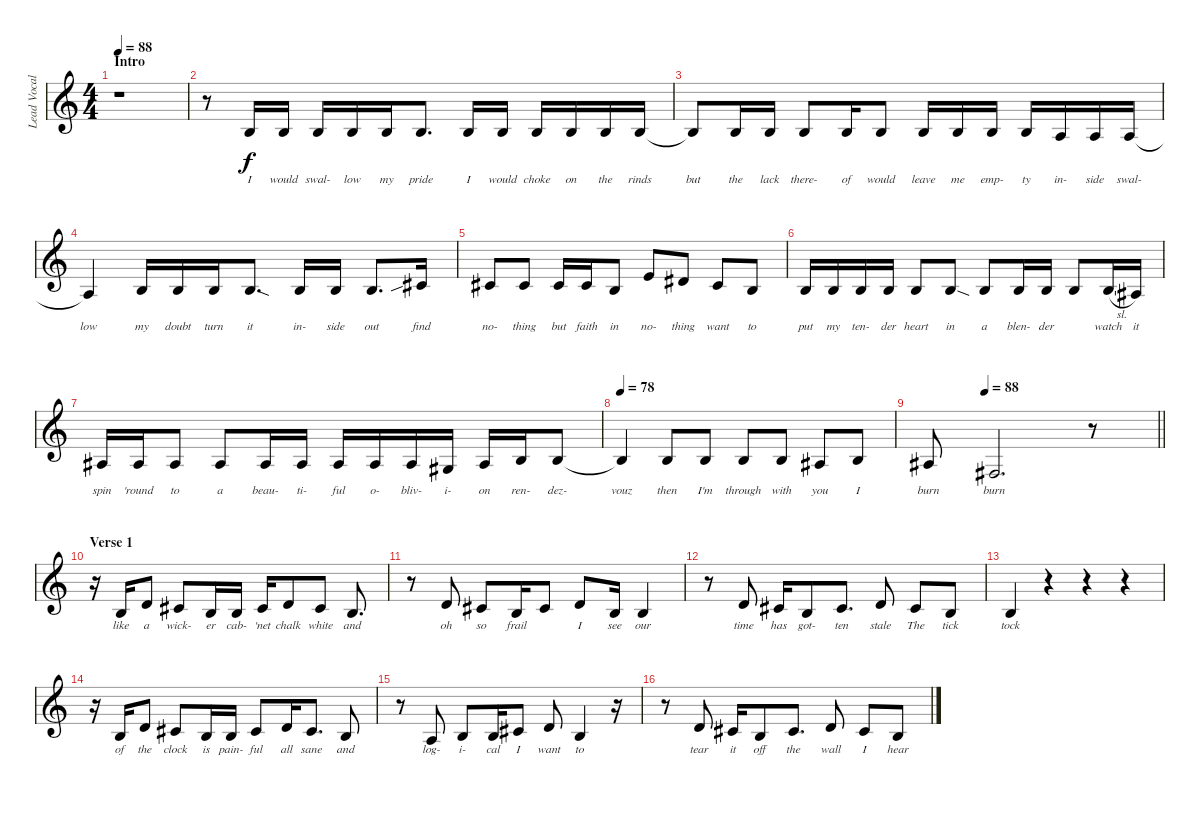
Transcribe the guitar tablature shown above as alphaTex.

\track ("Lead Vocals/Harmony" "Lead Vocal") {instrument oboe}
\staff {score}
\tuning (E4 B3 G3 D3 A2 E2) {hide}
\ts (4 4)
\section ("" "Intro")
\tempo 88
\tempo 83
\tempo 88
\clef g2
\ks c
r.1{dy f instrument oboe} |
r.8 0.2.16{lyrics (0 "I") lyrics (1 "") lyrics (2 "") lyrics (3 "") lyrics (4 "")} 0.2.16{lyrics (0 "would") lyrics (1 "") lyrics (2 "") lyrics (3 "") lyrics (4 "")} 0.2.16{lyrics (0 "swal-") lyrics (1 "") lyrics (2 "") lyrics (3 "") lyrics (4 "")} 0.2.16{lyrics (0 "low") lyrics (1 "") lyrics (2 "") lyrics (3 "") lyrics (4 "")} 0.2.16{lyrics (0 "my") lyrics (1 "") lyrics (2 "") lyrics (3 "") lyrics (4 "")} 0.2.8{d lyrics (0 "pride") lyrics (1 "") lyrics (2 "") lyrics (3 "") lyrics (4 "")} 0.2.16{lyrics (0 "I") lyrics (1 "") lyrics (2 "") lyrics (3 "") lyrics (4 "")} 0.2.16{lyrics (0 "would") lyrics (1 "") lyrics (2 "") lyrics (3 "") lyrics (4 "")} 0.2.16{lyrics (0 "choke") lyrics (1 "") lyrics (2 "") lyrics (3 "") lyrics (4 "")} 0.2.16{lyrics (0 "on") lyrics (1 "") lyrics (2 "") lyrics (3 "") lyrics (4 "")} 0.2.16{lyrics (0 "the") lyrics (1 "") lyrics (2 "") lyrics (3 "") lyrics (4 "")} 0.2.16{lyrics (0 "rinds") lyrics (1 "") lyrics (2 "") lyrics (3 "") lyrics (4 "")} |
0.2{t}.8{lyrics (0 "but") lyrics (1 "") lyrics (2 "") lyrics (3 "") lyrics (4 "")} 0.2.16{lyrics (0 "the") lyrics (1 "") lyrics (2 "") lyrics (3 "") lyrics (4 "")} 0.2.16{lyrics (0 "lack") lyrics (1 "") lyrics (2 "") lyrics (3 "") lyrics (4 "")} 0.2.8{lyrics (0 "there-") lyrics (1 "") lyrics (2 "") lyrics (3 "") lyrics (4 "")} 0.2.16{lyrics (0 "of") lyrics (1 "") lyrics (2 "") lyrics (3 "") lyrics (4 "")} 0.2.8{lyrics (0 "would") lyrics (1 "") lyrics (2 "") lyrics (3 "") lyrics (4 "")} 0.2.16{lyrics (0 "leave") lyrics (1 "") lyrics (2 "") lyrics (3 "") lyrics (4 "")} 0.2.16{lyrics (0 "me") lyrics (1 "") lyrics (2 "") lyrics (3 "") lyrics (4 "")} 0.2.16{lyrics (0 "emp-") lyrics (1 "") lyrics (2 "") lyrics (3 "") lyrics (4 "")} 0.2.16{lyrics (0 "ty") lyrics (1 "") lyrics (2 "") lyrics (3 "") lyrics (4 "")} 2.3.16{lyrics (0 "in-") lyrics (1 "") lyrics (2 "") lyrics (3 "") lyrics (4 "")} 2.3.16{lyrics (0 "side") lyrics (1 "") lyrics (2 "") lyrics (3 "") lyrics (4 "")} 2.3.16{lyrics (0 "swal-") lyrics (1 "") lyrics (2 "") lyrics (3 "") lyrics (4 "")} |
2.3{t}.4{lyrics (0 "low") lyrics (1 "") lyrics (2 "") lyrics (3 "") lyrics (4 "")} 0.2.16{lyrics (0 "my") lyrics (1 "") lyrics (2 "") lyrics (3 "") lyrics (4 "")} 0.2.16{lyrics (0 "doubt") lyrics (1 "") lyrics (2 "") lyrics (3 "") lyrics (4 "")} 0.2.16{lyrics (0 "turn") lyrics (1 "") lyrics (2 "") lyrics (3 "") lyrics (4 "")} 0.2{sod}.8{d lyrics (0 "it") lyrics (1 "") lyrics (2 "") lyrics (3 "") lyrics (4 "")} 0.2.16{lyrics (0 "in-") lyrics (1 "") lyrics (2 "") lyrics (3 "") lyrics (4 "")} 0.2.16{lyrics (0 "side") lyrics (1 "") lyrics (2 "") lyrics (3 "") lyrics (4 "")} 0.2.8{d lyrics (0 "out") lyrics (1 "") lyrics (2 "") lyrics (3 "") lyrics (4 "")} 2.2{sib}.16{lyrics (0 "find") lyrics (1 "") lyrics (2 "") lyrics (3 "") lyrics (4 "")} |
2.2.8{lyrics (0 "no-") lyrics (1 "") lyrics (2 "") lyrics (3 "") lyrics (4 "")} 2.2.8{lyrics (0 "thing") lyrics (1 "") lyrics (2 "") lyrics (3 "") lyrics (4 "")} 2.2.16{lyrics (0 "but") lyrics (1 "") lyrics (2 "") lyrics (3 "") lyrics (4 "")} 2.2.16{lyrics (0 "faith") lyrics (1 "") lyrics (2 "") lyrics (3 "") lyrics (4 "")} 0.2.8{lyrics (0 "in") lyrics (1 "") lyrics (2 "") lyrics (3 "") lyrics (4 "")} 5.2.8{lyrics (0 "no-") lyrics (1 "") lyrics (2 "") lyrics (3 "") lyrics (4 "")} 4.2.8{lyrics (0 "thing") lyrics (1 "") lyrics (2 "") lyrics (3 "") lyrics (4 "")} 2.2.8{lyrics (0 "want") lyrics (1 "") lyrics (2 "") lyrics (3 "") lyrics (4 "")} 0.2.8{lyrics (0 "to") lyrics (1 "") lyrics (2 "") lyrics (3 "") lyrics (4 "")} |
0.2.16{lyrics (0 "put") lyrics (1 "") lyrics (2 "") lyrics (3 "") lyrics (4 "")} 0.2.16{lyrics (0 "my") lyrics (1 "") lyrics (2 "") lyrics (3 "") lyrics (4 "")} 0.2.16{lyrics (0 "ten-") lyrics (1 "") lyrics (2 "") lyrics (3 "") lyrics (4 "")} 0.2.16{lyrics (0 "der") lyrics (1 "") lyrics (2 "") lyrics (3 "") lyrics (4 "")} 0.2.8{lyrics (0 "heart") lyrics (1 "") lyrics (2 "") lyrics (3 "") lyrics (4 "")} 0.2{sod}.8{lyrics (0 "in") lyrics (1 "") lyrics (2 "") lyrics (3 "") lyrics (4 "")} 0.2.8{lyrics (0 "a") lyrics (1 "") lyrics (2 "") lyrics (3 "") lyrics (4 "")} 0.2.16{lyrics (0 "blen-") lyrics (1 "") lyrics (2 "") lyrics (3 "") lyrics (4 "")} 0.2.16{lyrics (0 "der") lyrics (1 "") lyrics (2 "") lyrics (3 "") lyrics (4 "")} 0.2.8{lyrics (0 "") lyrics (1 "") lyrics (2 "") lyrics (3 "") lyrics (4 "")} 4.3{sl}.16{lyrics (0 "watch") lyrics (1 "") lyrics (2 "") lyrics (3 "") lyrics (4 "")} 3.3.16{lyrics (0 "it") lyrics (1 "") lyrics (2 "") lyrics (3 "") lyrics (4 "")} |
3.3.16{lyrics (0 "spin") lyrics (1 "") lyrics (2 "") lyrics (3 "") lyrics (4 "")} 3.3.16{lyrics (0 "'round") lyrics (1 "") lyrics (2 "") lyrics (3 "") lyrics (4 "")} 3.3.8{lyrics (0 "to") lyrics (1 "") lyrics (2 "") lyrics (3 "") lyrics (4 "")} 3.3.8{lyrics (0 "a") lyrics (1 "") lyrics (2 "") lyrics (3 "") lyrics (4 "")} 3.3.16{lyrics (0 "beau-") lyrics (1 "") lyrics (2 "") lyrics (3 "") lyrics (4 "")} 3.3.16{lyrics (0 "ti-") lyrics (1 "") lyrics (2 "") lyrics (3 "") lyrics (4 "")} 3.3.16{lyrics (0 "ful") lyrics (1 "") lyrics (2 "") lyrics (3 "") lyrics (4 "")} 3.3.16{lyrics (0 "o-") lyrics (1 "") lyrics (2 "") lyrics (3 "") lyrics (4 "")} 3.3.16{lyrics (0 "bliv-") lyrics (1 "") lyrics (2 "") lyrics (3 "") lyrics (4 "")} 1.3.16{lyrics (0 "i-") lyrics (1 "") lyrics (2 "") lyrics (3 "") lyrics (4 "")} 3.3.16{lyrics (0 "on") lyrics (1 "") lyrics (2 "") lyrics (3 "") lyrics (4 "")} 4.3.16{lyrics (0 "ren-") lyrics (1 "") lyrics (2 "") lyrics (3 "") lyrics (4 "")} 4.3.8{lyrics (0 "dez-") lyrics (1 "") lyrics (2 "") lyrics (3 "") lyrics (4 "")} |
\tempo 78
4.3{t}.4{lyrics (0 "vouz") lyrics (1 "") lyrics (2 "") lyrics (3 "") lyrics (4 "")} 4.3.8{lyrics (0 "then") lyrics (1 "") lyrics (2 "") lyrics (3 "") lyrics (4 "")} 4.3.8{lyrics (0 "I'm") lyrics (1 "") lyrics (2 "") lyrics (3 "") lyrics (4 "")} 4.3.8{lyrics (0 "through") lyrics (1 "") lyrics (2 "") lyrics (3 "") lyrics (4 "")} 4.3.8{lyrics (0 "with") lyrics (1 "") lyrics (2 "") lyrics (3 "") lyrics (4 "")} 3.3.8{lyrics (0 "you") lyrics (1 "") lyrics (2 "") lyrics (3 "") lyrics (4 "")} 4.3.8{lyrics (0 "I") lyrics (1 "") lyrics (2 "") lyrics (3 "") lyrics (4 "")} |
\tempo (88 0.25)
\barLineRight lightlight
3.3.8{lyrics (0 "burn") lyrics (1 "") lyrics (2 "") lyrics (3 "") lyrics (4 "")} 4.4.2{d lyrics (0 "burn") lyrics (1 "") lyrics (2 "") lyrics (3 "") lyrics (4 "")} r.8 |
\section ("" "Verse 1")
r.16 0.2.16{lyrics (0 "like") lyrics (1 "") lyrics (2 "") lyrics (3 "") lyrics (4 "")} 3.2.8{lyrics (0 "a") lyrics (1 "") lyrics (2 "") lyrics (3 "") lyrics (4 "")} 2.2.8{lyrics (0 "wick-") lyrics (1 "") lyrics (2 "") lyrics (3 "") lyrics (4 "")} 0.2.16{lyrics (0 "er") lyrics (1 "") lyrics (2 "") lyrics (3 "") lyrics (4 "")} 0.2.16{lyrics (0 "cab-") lyrics (1 "") lyrics (2 "") lyrics (3 "") lyrics (4 "")} 2.2.16{lyrics (0 "'net") lyrics (1 "") lyrics (2 "") lyrics (3 "") lyrics (4 "")} 3.2.8{lyrics (0 "chalk") lyrics (1 "") lyrics (2 "") lyrics (3 "") lyrics (4 "")} 2.2.8{lyrics (0 "white") lyrics (1 "") lyrics (2 "") lyrics (3 "") lyrics (4 "")} 0.2.8{d lyrics (0 "and") lyrics (1 "") lyrics (2 "") lyrics (3 "") lyrics (4 "")} |
r.8 3.2.8{lyrics (0 "oh") lyrics (1 "") lyrics (2 "") lyrics (3 "") lyrics (4 "")} 2.2.8{lyrics (0 "so") lyrics (1 "") lyrics (2 "") lyrics (3 "") lyrics (4 "")} 0.2.16{lyrics (0 "frail") lyrics (1 "") lyrics (2 "") lyrics (3 "") lyrics (4 "")} 2.2.8{lyrics (0 "") lyrics (1 "") lyrics (2 "") lyrics (3 "") lyrics (4 "")} 3.2.8{lyrics (0 "I") lyrics (1 "") lyrics (2 "") lyrics (3 "") lyrics (4 "")} 0.2.16{lyrics (0 "see") lyrics (1 "") lyrics (2 "") lyrics (3 "") lyrics (4 "")} 0.2.4{lyrics (0 "our") lyrics (1 "") lyrics (2 "") lyrics (3 "") lyrics (4 "")} |
r.8 3.2.8{lyrics (0 "time") lyrics (1 "") lyrics (2 "") lyrics (3 "") lyrics (4 "")} 2.2.16{lyrics (0 "has") lyrics (1 "") lyrics (2 "") lyrics (3 "") lyrics (4 "")} 0.2.8{lyrics (0 "got-") lyrics (1 "") lyrics (2 "") lyrics (3 "") lyrics (4 "")} 2.2.8{d lyrics (0 "ten") lyrics (1 "") lyrics (2 "") lyrics (3 "") lyrics (4 "")} 3.2.8{lyrics (0 "stale") lyrics (1 "") lyrics (2 "") lyrics (3 "") lyrics (4 "")} 2.2.8{lyrics (0 "The") lyrics (1 "") lyrics (2 "") lyrics (3 "") lyrics (4 "")} 0.2.8{lyrics (0 "tick") lyrics (1 "") lyrics (2 "") lyrics (3 "") lyrics (4 "")} |
0.2.4{lyrics (0 "tock") lyrics (1 "") lyrics (2 "") lyrics (3 "") lyrics (4 "")} r.4 r.4 r.4 |
r.16 0.2.16{lyrics (0 "of") lyrics (1 "") lyrics (2 "") lyrics (3 "") lyrics (4 "")} 3.2.8{lyrics (0 "the") lyrics (1 "") lyrics (2 "") lyrics (3 "") lyrics (4 "")} 2.2.8{lyrics (0 "clock") lyrics (1 "") lyrics (2 "") lyrics (3 "") lyrics (4 "")} 0.2.16{lyrics (0 "is") lyrics (1 "") lyrics (2 "") lyrics (3 "") lyrics (4 "")} 0.2.16{lyrics (0 "pain-") lyrics (1 "") lyrics (2 "") lyrics (3 "") lyrics (4 "")} 2.2.8{lyrics (0 "ful") lyrics (1 "") lyrics (2 "") lyrics (3 "") lyrics (4 "")} 3.2.16{lyrics (0 "all") lyrics (1 "") lyrics (2 "") lyrics (3 "") lyrics (4 "")} 2.2.8{d lyrics (0 "sane") lyrics (1 "") lyrics (2 "") lyrics (3 "") lyrics (4 "")} 0.2.8{lyrics (0 "and") lyrics (1 "") lyrics (2 "") lyrics (3 "") lyrics (4 "")} |
r.8 2.3.8{lyrics (0 "log-") lyrics (1 "") lyrics (2 "") lyrics (3 "") lyrics (4 "")} 4.3.8{lyrics (0 "i-") lyrics (1 "") lyrics (2 "") lyrics (3 "") lyrics (4 "")} 0.2.16{lyrics (0 "cal") lyrics (1 "") lyrics (2 "") lyrics (3 "") lyrics (4 "")} 2.2.8{lyrics (0 "I") lyrics (1 "") lyrics (2 "") lyrics (3 "") lyrics (4 "")} 3.2.8{lyrics (0 "want") lyrics (1 "") lyrics (2 "") lyrics (3 "") lyrics (4 "")} 0.2.4{lyrics (0 "to") lyrics (1 "") lyrics (2 "") lyrics (3 "") lyrics (4 "")} r.16 |
r.8 3.2.8{lyrics (0 "tear") lyrics (1 "") lyrics (2 "") lyrics (3 "") lyrics (4 "")} 2.2.16{lyrics (0 "it") lyrics (1 "") lyrics (2 "") lyrics (3 "") lyrics (4 "")} 0.2.8{lyrics (0 "off") lyrics (1 "") lyrics (2 "") lyrics (3 "") lyrics (4 "")} 2.2.8{d lyrics (0 "the") lyrics (1 "") lyrics (2 "") lyrics (3 "") lyrics (4 "")} 3.2.8{lyrics (0 "wall") lyrics (1 "") lyrics (2 "") lyrics (3 "") lyrics (4 "")} 2.2.8{lyrics (0 "I") lyrics (1 "") lyrics (2 "") lyrics (3 "") lyrics (4 "")} 0.2.8{lyrics (0 "hear") lyrics (1 "") lyrics (2 "") lyrics (3 "") lyrics (4 "")}
